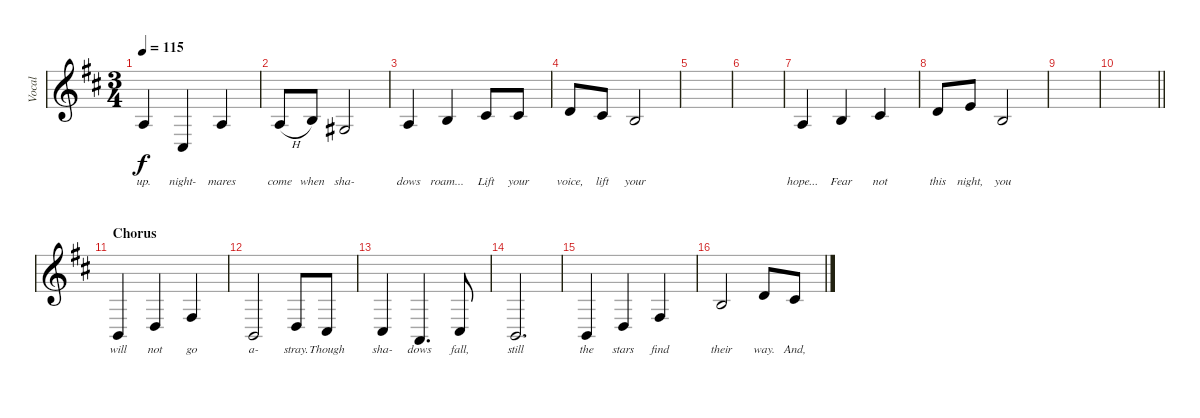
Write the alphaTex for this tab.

\track ("Vocal" "Vocal") {instrument violin}
\staff {score}
\tuning (E4 B3 G3 D3 A2 E2) {hide}
\ts (3 4)
\tempo 115
\clef g2
\ks bminor
2.3.4{lyrics (0 "up.") lyrics (1 "") lyrics (2 "") lyrics (3 "") lyrics (4 "") dy f} 4.5.4{lyrics (0 "night-") lyrics (1 "") lyrics (2 "") lyrics (3 "") lyrics (4 "")} 2.3.4{lyrics (0 "mares") lyrics (1 "") lyrics (2 "") lyrics (3 "") lyrics (4 "")} |
2.3{h}.8{lyrics (0 "come") lyrics (1 "") lyrics (2 "") lyrics (3 "") lyrics (4 "")} 4.3.8{lyrics (0 "when") lyrics (1 "") lyrics (2 "") lyrics (3 "") lyrics (4 "")} 1.3.2{lyrics (0 "sha-") lyrics (1 "") lyrics (2 "") lyrics (3 "") lyrics (4 "")} |
2.3.4{lyrics (0 "dows") lyrics (1 "") lyrics (2 "") lyrics (3 "") lyrics (4 "")} 0.2.4{lyrics (0 "roam...") lyrics (1 "") lyrics (2 "") lyrics (3 "") lyrics (4 "")} 2.2.8{lyrics (0 "Lift") lyrics (1 "") lyrics (2 "") lyrics (3 "") lyrics (4 "")} 2.2.8{lyrics (0 "your") lyrics (1 "") lyrics (2 "") lyrics (3 "") lyrics (4 "")} |
3.2.8{lyrics (0 "voice,") lyrics (1 "") lyrics (2 "") lyrics (3 "") lyrics (4 "")} 2.2.8{lyrics (0 "lift") lyrics (1 "") lyrics (2 "") lyrics (3 "") lyrics (4 "")} 0.2.2{lyrics (0 "your") lyrics (1 "") lyrics (2 "") lyrics (3 "") lyrics (4 "")} |
|
|
2.3.4{lyrics (0 "hope...") lyrics (1 "") lyrics (2 "") lyrics (3 "") lyrics (4 "")} 0.2.4{lyrics (0 "Fear") lyrics (1 "") lyrics (2 "") lyrics (3 "") lyrics (4 "")} 2.2.4{lyrics (0 "not") lyrics (1 "") lyrics (2 "") lyrics (3 "") lyrics (4 "")} |
3.2.8{lyrics (0 "this") lyrics (1 "") lyrics (2 "") lyrics (3 "") lyrics (4 "")} 0.1.8{lyrics (0 "night,") lyrics (1 "") lyrics (2 "") lyrics (3 "") lyrics (4 "")} 0.2.2{lyrics (0 "you") lyrics (1 "") lyrics (2 "") lyrics (3 "") lyrics (4 "")} |
|
\barLineRight lightlight
|
\section ("" "Chorus")
2.5.4{lyrics (0 "will") lyrics (1 "") lyrics (2 "") lyrics (3 "") lyrics (4 "")} 0.4.4{lyrics (0 "not") lyrics (1 "") lyrics (2 "") lyrics (3 "") lyrics (4 "")} 4.4.4{lyrics (0 "go") lyrics (1 "") lyrics (2 "") lyrics (3 "") lyrics (4 "")} |
2.5.2{lyrics (0 "a-") lyrics (1 "") lyrics (2 "") lyrics (3 "") lyrics (4 "")} 0.4.8{lyrics (0 "stray.") lyrics (1 "") lyrics (2 "") lyrics (3 "") lyrics (4 "")} 4.5.8{lyrics (0 "Though") lyrics (1 "") lyrics (2 "") lyrics (3 "") lyrics (4 "")} |
4.5.4{lyrics (0 "sha-") lyrics (1 "") lyrics (2 "") lyrics (3 "") lyrics (4 "")} 0.5.4{d lyrics (0 "dows") lyrics (1 "") lyrics (2 "") lyrics (3 "") lyrics (4 "")} 4.5.8{lyrics (0 "fall,") lyrics (1 "") lyrics (2 "") lyrics (3 "") lyrics (4 "")} |
2.5.2{d lyrics (0 "still") lyrics (1 "") lyrics (2 "") lyrics (3 "") lyrics (4 "")} |
2.5.4{lyrics (0 "the") lyrics (1 "") lyrics (2 "") lyrics (3 "") lyrics (4 "")} 0.4.4{lyrics (0 "stars") lyrics (1 "") lyrics (2 "") lyrics (3 "") lyrics (4 "")} 4.4.4{lyrics (0 "find") lyrics (1 "") lyrics (2 "") lyrics (3 "") lyrics (4 "")} |
0.2.2{lyrics (0 "their") lyrics (1 "") lyrics (2 "") lyrics (3 "") lyrics (4 "")} 3.2.8{lyrics (0 "way.") lyrics (1 "") lyrics (2 "") lyrics (3 "") lyrics (4 "")} 2.2.8{lyrics (0 "And,") lyrics (1 "") lyrics (2 "") lyrics (3 "") lyrics (4 "")}
